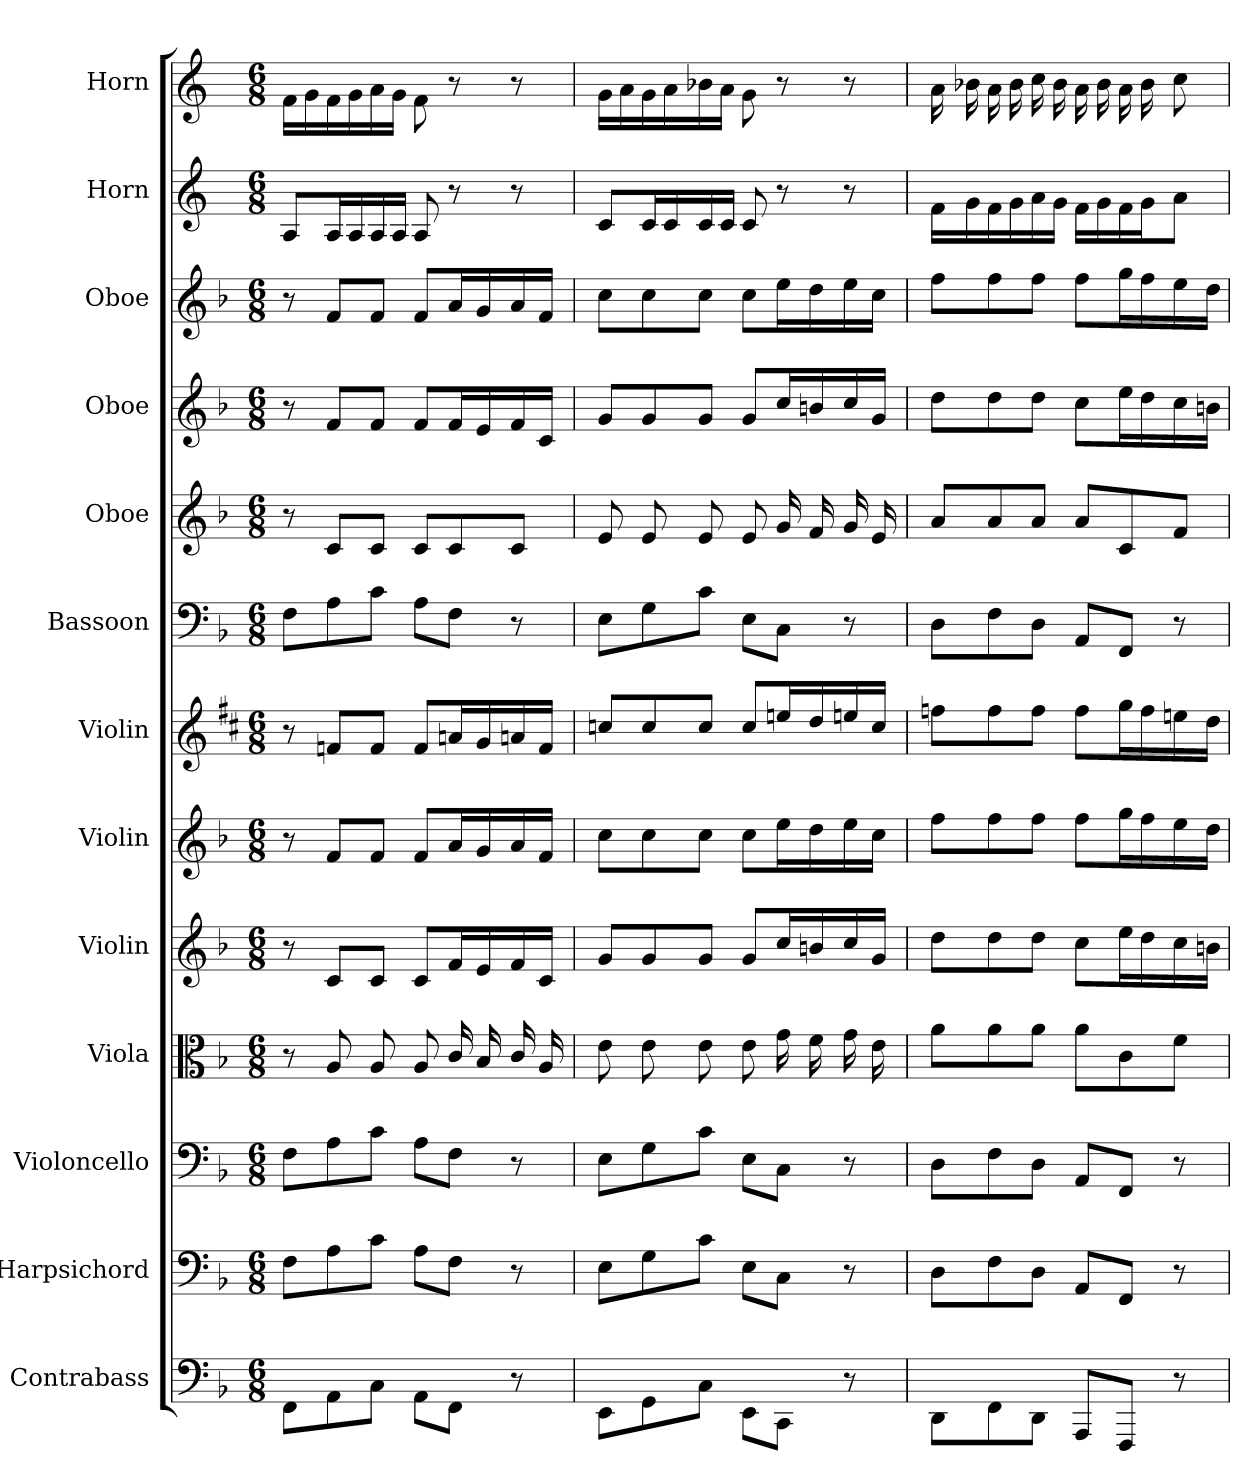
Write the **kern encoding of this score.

**kern	**kern	**kern	**kern	**kern	**kern	**kern	**kern	**kern	**kern	**kern	**kern	**kern
*part13	*part12	*part11	*part10	*part9	*part8	*part7	*part6	*part5	*part4	*part3	*part2	*part1
*staff13	*staff12	*staff11	*staff10	*staff9	*staff8	*staff7	*staff6	*staff5	*staff4	*staff3	*staff2	*staff1
*I"Contrabass	*I"Harpsichord	*I"Violoncello	*I"Viola	*I"Violin	*I"Violin	*I"Violin	*I"Bassoon	*I"Oboe	*I"Oboe	*I"Oboe	*I"Horn	*I"Horn
*I'Cb	*I'Hpschd	*I'Vc	*I'Vla	*I'Vln	*I'Vln	*I'Vln	*I'Bsn	*I'Ob	*I'Ob	*I'Ob	*I'Hn	*I'Hn
*clefF4	*clefF4	*clefF4	*clefC3	*clefG2	*clefG2	*clefG2	*clefF4	*clefG2	*clefG2	*clefG2	*clefG2	*clefG2
*ITrd7c12	*	*	*	*	*	*	*	*	*	*	*ITrd4c7	*ITrd4c7
*k[b-]	*k[b-]	*k[b-]	*k[b-]	*k[b-]	*k[b-]	*k[f#c#]	*k[b-]	*k[b-]	*k[b-]	*k[b-]	*k[b-]	*k[b-]
*F:	*F:	*F:	*F:	*F:	*F:	*D:	*F:	*F:	*F:	*F:	*F:	*F:
*M6/8	*M6/8	*M6/8	*M6/8	*M6/8	*M6/8	*M6/8	*M6/8	*M6/8	*M6/8	*M6/8	*M6/8	*M6/8
=1	=1	=1	=1	=1	=1	=1	=1	=1	=1	=1	=1	=1
8FFF\L	8F\L	8F\L	8r	8r	8r	8r	8F\L	8r	8r	8r	8D/L	16B-\LL
.	.	.	.	.	.	.	.	.	.	.	.	16c\
8AAA\	8A\	8A\	8A/	8c/L	8f/L	8fn/L	8A\	8c/L	8f/L	8f/L	16D/L	16B-\
.	.	.	.	.	.	.	.	.	.	.	16D/	16c\
8CC\J	8c\J	8c\J	8A/	8c/J	8f/J	8f/J	8c\J	8c/J	8f/J	8f/J	16D/	16d\
.	.	.	.	.	.	.	.	.	.	.	16D/JJ	16c\JJ
8AAA\L	8A\L	8A\L	8A/	8c/L	8f/L	8f/L	8A\L	8c/L	8f/L	8f/L	8D/	8B-\
8FFF\J	8F\J	8F\J	16c/	16f/L	16a/L	16an/L	8F\J	8c/	16f/L	16a/L	8r	8r
.	.	.	16B-/	16e/	16g/	16g/	.	.	16e/	16g/	.	.
8r	8r	8r	16c/	16f/	16a/	16an/	8r	8c/J	16f/	16a/	8r	8r
.	.	.	16A/	16c/JJ	16f/JJ	16f/JJ	.	.	16c/JJ	16f/JJ	.	.
=2	=2	=2	=2	=2	=2	=2	=2	=2	=2	=2	=2	=2
8EEE\L	8E\L	8E\L	8e\	8g/L	8cc\L	8ccn/L	8E\L	8e/	8g/L	8cc\L	8F/L	16c\LL
.	.	.	.	.	.	.	.	.	.	.	.	16d\
8GGG\	8G\	8G\	8e\	8g/	8cc\	8cc/	8G\	8e/	8g/	8cc\	16F/L	16c\
.	.	.	.	.	.	.	.	.	.	.	16F/	16d\
8CC\J	8c\J	8c\J	8e\	8g/J	8cc\J	8cc/J	8c\J	8e/	8g/J	8cc\J	16F/	16e-X\
.	.	.	.	.	.	.	.	.	.	.	16F/JJ	16d\JJ
8EEE\L	8E\L	8E\L	8e\	8g/L	8cc\L	8cc/L	8E\L	8e/	8g/L	8cc\L	8F/	8c\
8CCC\J	8C\J	8C\J	16g\	16cc/L	16ee\L	16een/L	8C\J	16g/	16cc/L	16ee\L	8r	8r
.	.	.	16f\	16bn/	16dd\	16dd/	.	16f/	16bn/	16dd\	.	.
8r	8r	8r	16g\	16cc/	16ee\	16een/	8r	16g/	16cc/	16ee\	8r	8r
.	.	.	16e\	16g/JJ	16cc\JJ	16cc/JJ	.	16e/	16g/JJ	16cc\JJ	.	.
=3	=3	=3	=3	=3	=3	=3	=3	=3	=3	=3	=3	=3
8DDD\L	8D\L	8D\L	8a\L	8dd\L	8ff\L	8ffn\L	8D\L	8a/L	8dd\L	8ff\L	16B-\LL	16d\
.	.	.	.	.	.	.	.	.	.	.	16c\	16e-X\
8FFF\	8F\	8F\	8a\	8dd\	8ff\	8ff\	8F\	8a/	8dd\	8ff\	16B-\	16d\
.	.	.	.	.	.	.	.	.	.	.	16c\	16e-\
8DDD\J	8D\J	8D\J	8a\J	8dd\J	8ff\J	8ff\J	8D\J	8a/J	8dd\J	8ff\J	16d\	16f\
.	.	.	.	.	.	.	.	.	.	.	16c\JJ	16e-\
8AAAA/L	8AA/L	8AA/L	8a\L	8cc\L	8ff\L	8ff\L	8AA/L	8a/L	8cc\L	8ff\L	16B-\LL	16d\
.	.	.	.	.	.	.	.	.	.	.	16c\	16e-\
8FFFF/J	8FF/J	8FF/J	8c\	16ee\L	16gg\L	16gg\L	8FF/J	8c/	16ee\L	16gg\L	16B-\	16d\
.	.	.	.	16dd\	16ff\	16ff\	.	.	16dd\	16ff\	16c\J	16e-\
8r	8r	8r	8f\J	16cc\	16ee\	16een\	8r	8f/J	16cc\	16ee\	8d\J	8f\
.	.	.	.	16bn\JJ	16dd\JJ	16dd\JJ	.	.	16bn\JJ	16dd\JJ	.	.
=	=	=	=	=	=	=	=	=	=	=	=	=
*-	*-	*-	*-	*-	*-	*-	*-	*-	*-	*-	*-	*-
